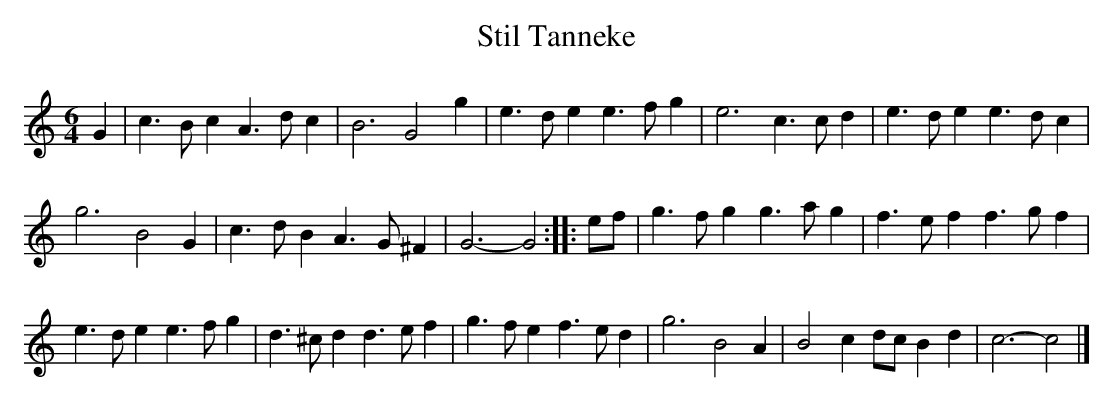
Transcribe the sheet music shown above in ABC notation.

X:1
T:Stil Tanneke
M:6/4
K:Cmaj
G2|c3Bc2A3dc2|B6G4g2|e3de2e3fg2|e6c3cd2|e3de2e3dc2|
g6B4G2|c3dB2A3G^F2|G6-G4:||:ef|g3fg2g3ag2|f3ef2f3gf2|
e3de2e3fg2|d3^cd2d3ef2|g3fe2f3ed2|g6B4A2|B4c2dcB2d2|c6-c4|]
